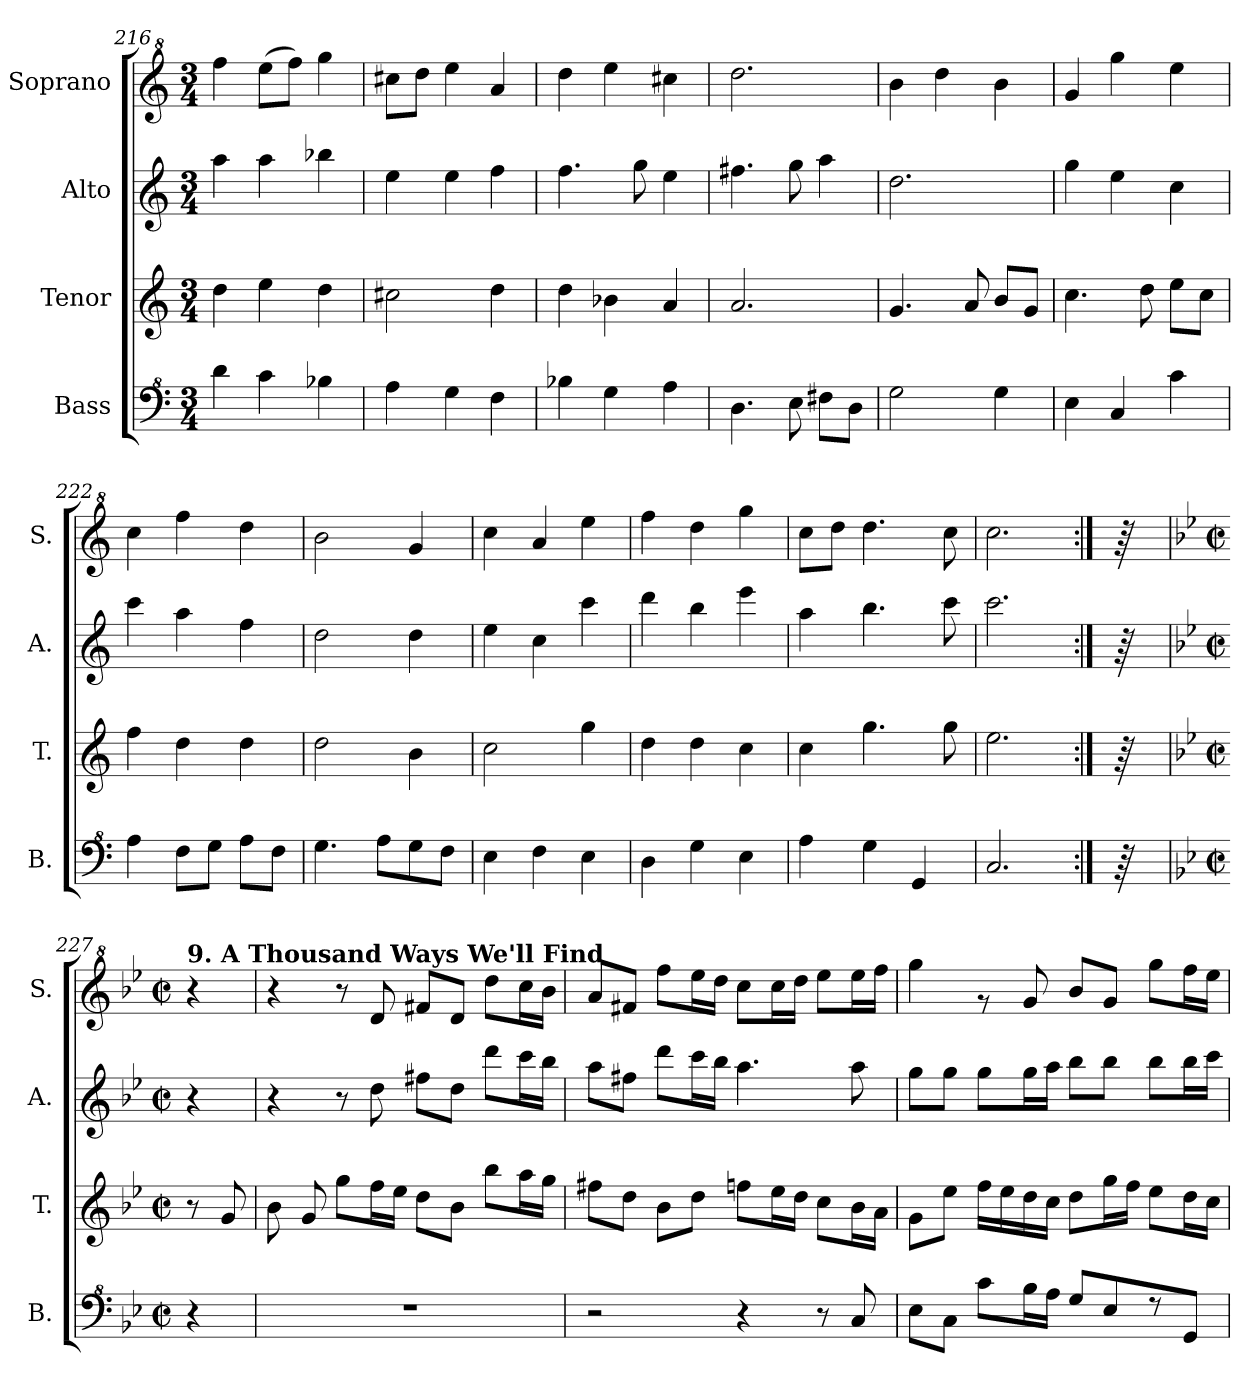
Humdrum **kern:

**kern	**kern	**kern	**kern
*part4	*part3	*part2	*part1
*staff4	*staff3	*staff2	*staff1
*I"Bass	*I"Tenor	*I"Alto	*I"Soprano
*I'B.	*I'T.	*I'A.	*I'S.
*clefF^4	*clefG2	*clefG2	*clefG^2
*k[]	*k[]	*k[]	*k[]
*M3/4	*M3/4	*M3/4	*M3/4
=216	=216	=216	=216
4dd\	4dd\	4aa\	4fff\
4cc\	4ee\	4aa\	(>8eee\L
.	.	.	8fff\J)
4b-X\	4dd\	4bb-X\	4ggg\
!!LO:LB:g=z
=217	=217	=217	=217
4a\	2cc#X\	4ee\	8ccc#X\L
.	.	.	8ddd\J
4g\	.	4ee\	4eee\
4f\	4dd\	4ff\	4aa/
=218	=218	=218	=218
4b-X\	4dd\	4.ff\	4ddd\
4g\	4b-X\	.	4eee\
.	.	8gg\	.
4a\	4a/	4ee\	4ccc#X\
=219	=219	=219	=219
4.d\	2.a/	4.ff#X\	2.ddd\
8e\	.	8gg\	.
8f#X\L	.	4aa\	.
8d\J	.	.	.
=220	=220	=220	=220
2g\	4.g/	2.dd\	4bb\
.	.	.	4ddd\
.	8a/	.	.
4g\	8b/L	.	4bb\
.	8g/J	.	.
=221	=221	=221	=221
4e\	4.cc\	4gg\	4gg/
4c/	.	4ee\	4ggg\
.	8dd\	.	.
4cc\	8ee\L	4cc\	4eee\
.	8cc\J	.	.
=222	=222	=222	=222
4a\	4ff\	4ccc\	4ccc\
8f\L	4dd\	4aa\	4fff\
8g\J	.	.	.
8a\L	4dd\	4ff\	4ddd\
8f\J	.	.	.
=223	=223	=223	=223
4.g\	2dd\	2dd\	2bb\
8a\L	.	.	.
8g\	4b\	4dd\	4gg/
8f\J	.	.	.
=224	=224	=224	=224
4e\	2cc\	4ee\	4ccc\
4f\	.	4cc\	4aa/
4e\	4gg\	4ccc\	4eee\
=225	=225	=225	=225
4d\	4dd\	4ddd\	4fff\
4g\	4dd\	4bb\	4ddd\
4e\	4cc\	4eee\	4ggg\
=226	=226	=226	=226
4a\	4cc\	4aa\	8ccc\L
.	.	.	8ddd\J
4g\	4.gg\	4.bb\	4.ddd\
4G/	.	.	.
.	8gg\	8ccc\	8ccc\
=227	=227	=227	=227
2.c/	2.ee\	2.ccc\	2.ccc\
=227X7:|!	=227X7:|!	=227X7:|!	=227X7:|!
64r	64r	64r	64r
!!LO:LB:g=z
=227X8	=227X8	=227X8	=227X8
*k[b-e-]	*k[b-e-]	*k[b-e-]	*k[b-e-]
*M2/2	*M2/2	*M2/2	*M2/2
*met(c|)	*met(c|)	*met(c|)	*met(c|)
!	!	!	!LO:TX:a:B:t=9. A Thousand Ways We'll Find
4r	8r	4r	4r
.	8g/	.	.
=228	=228	=228	=228
1r	8b-\	4r	4r
.	8g/	.	.
.	8gg\L	8r	8r
.	16ff\L	8dd\	8dd/
.	16ee-\JJ	.	.
.	8dd\L	8ff#X\L	8ff#X/L
.	8b-\J	8dd\J	8dd/J
.	8bb-\L	8ddd\L	8ddd\L
.	16aa\L	16ccc\L	16ccc\L
.	16gg\JJ	16bb-\JJ	16bb-\JJ
=229	=229	=229	=229
2r	8ff#X\L	8aa\L	8aa/L
.	8dd\J	8ff#X\J	8ff#X/J
.	8b-\L	8ddd\L	8fff\L
.	8dd\J	16ccc\L	16eee-\L
.	.	16bb-\JJ	16ddd\JJ
4r	8ffn\L	4.aa\	8ccc\L
.	16ee-\L	.	16ccc\L
.	16dd\JJ	.	16ddd\JJ
8r	8cc\L	.	8eee-\L
8c/	16b-\L	8aa\	16eee-\L
.	16a\JJ	.	16fff\JJ
=230	=230	=230	=230
8e-\L	8g\L	8gg\L	4ggg\
8c\J	8ee-\J	8gg\J	.
8cc\L	16ff\LL	8gg\L	8rgg
.	16ee-\	.	.
16b-\L	16dd\	16gg\L	8gg/
16a\JJ	16cc\JJ	16aa\JJ	.
8g/L	8dd\L	8bb-\L	8bb-/L
8e-/	16gg\L	8bb-\J	8gg/J
.	16ff\JJ	.	.
8rf	8ee-\L	8bb-\L	8ggg\L
8G/J	16dd\L	16bb-\L	16fff\L
.	16cc\JJ	16ccc\JJ	16eee-\JJ
=	=	=	=
*-	*-	*-	*-
